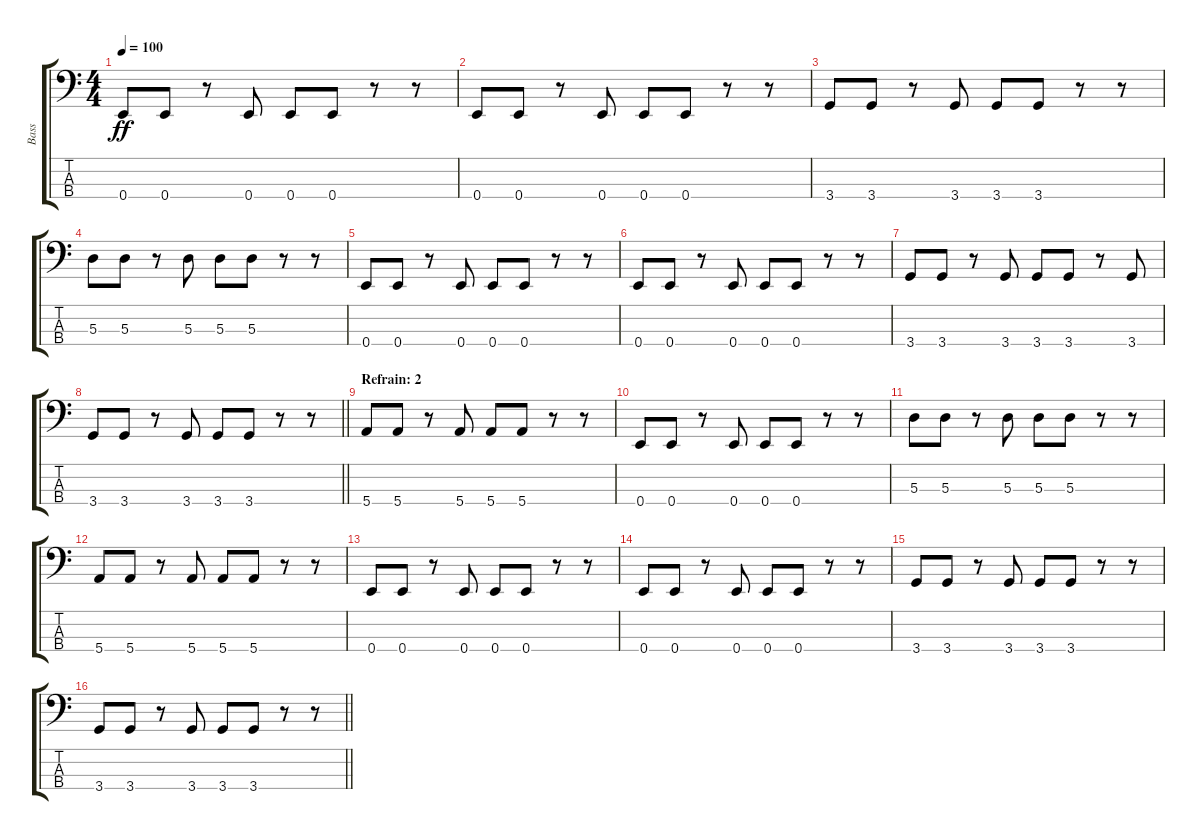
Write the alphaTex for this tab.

\track ("Bass" "Bass") {instrument electricbassfinger}
\staff {score tabs}
\tuning (G2 D2 A1 E1) {hide}
\ts (4 4)
\tempo 100
\clef f4
\ks c
0.4.8{dy ff} 0.4.8 r.8 0.4.8 0.4.8 0.4.8 r.8 r.8 |
0.4.8 0.4.8 r.8 0.4.8 0.4.8 0.4.8 r.8 r.8 |
3.4.8 3.4.8 r.8 3.4.8 3.4.8 3.4.8 r.8 r.8 |
5.3.8 5.3.8 r.8 5.3.8 5.3.8 5.3.8 r.8 r.8 |
0.4.8 0.4.8 r.8 0.4.8 0.4.8 0.4.8 r.8 r.8 |
0.4.8 0.4.8 r.8 0.4.8 0.4.8 0.4.8 r.8 r.8 |
3.4.8 3.4.8 r.8 3.4.8 3.4.8 3.4.8 r.8 3.4.8 |
\barLineRight lightlight
3.4.8 3.4.8 r.8 3.4.8 3.4.8 3.4.8 r.8 r.8 |
\section ("" "Refrain: 2")
5.4.8 5.4.8 r.8 5.4.8 5.4.8 5.4.8 r.8 r.8 |
0.4.8 0.4.8 r.8 0.4.8 0.4.8 0.4.8 r.8 r.8 |
5.3.8 5.3.8 r.8 5.3.8 5.3.8 5.3.8 r.8 r.8 |
5.4.8 5.4.8 r.8 5.4.8 5.4.8 5.4.8 r.8 r.8 |
0.4.8 0.4.8 r.8 0.4.8 0.4.8 0.4.8 r.8 r.8 |
0.4.8 0.4.8 r.8 0.4.8 0.4.8 0.4.8 r.8 r.8 |
3.4.8 3.4.8 r.8 3.4.8 3.4.8 3.4.8 r.8 r.8 |
\barLineRight lightlight
3.4.8 3.4.8 r.8 3.4.8 3.4.8 3.4.8 r.8 r.8
